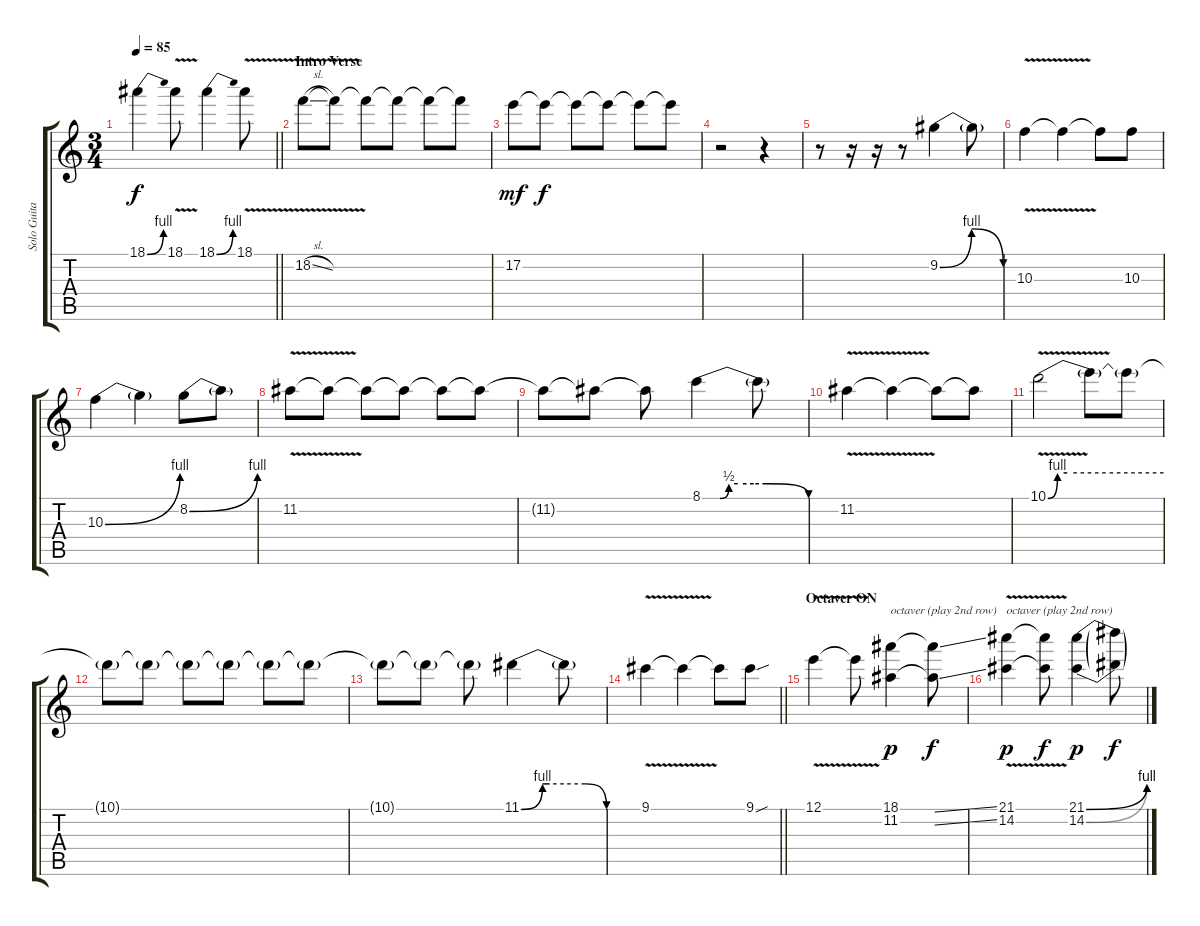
\track ("Solo Guitar" "Solo Guita") {instrument overdrivenguitar}
\staff {score tabs}
\tuning (E4 B3 G3 D3 A2 D2) {hide}
\ts (3 4)
\tempo 85
\clef g2
\barLineRight lightlight
\ks c
18.1{be (bend 0 0 60 4)}.4{dy f} 18.1{v}.8 18.1{be (bend 0 0 60 4)}.4 18.1{v}.8 |
\section ("" "Intro Verse")
18.2{v sl}.8 18.2{t}.8 18.2{t}.8 18.2{t}.8{volume 11} 18.2{t}.8 18.2{t}.8{volume 9} |
17.2.8{dy mf} 17.2{t}.8{dy f volume 7} 17.2{t}.8 17.2{t}.8{volume 5} 17.2{t}.8 17.2{t}.8{volume 3} |
r.2 r.4 |
r.8{volume 11 instrument overdrivenguitar} r.16 r.16 r.8 9.2{be (bendrelease 0 0 15 4 40 4 60 0)}.4 9.2{t}.8 |
10.3{v}.4 10.3{t}.4 10.3{t}.8 10.3.8 |
10.3{be (bend 0 0 60 4)}.4 10.3{t}.4 8.2{be (bend 0 0 60 4)}.8 8.2{t}.8 |
11.2{v}.8 11.2{t}.8{volume 11} 11.2{t}.8{volume 9} 11.2{t}.8{volume 7} 11.2{t}.8{volume 5} 11.2{t}.8{volume 4} |
11.2{t}.8{volume 3} 11.2{t}.8{volume 2} 11.2{t}.8 8.1{be (custom 0 0 10 0 15 2 20 2 29 2 36 2 60 0)}.4{volume 13} 8.1{t}.8 |
11.2{v}.4 11.2{t}.4 11.2{t}.8 11.2{t}.8 |
10.1{be (custom 0 0 5 4 10 4 30 4 60 4) v}.2 10.1{t}.8 10.1{t}.8{volume 11} |
10.1{t}.8{volume 10} 10.1{t}.8{volume 9} 10.1{t}.8{volume 8} 10.1{t}.8{volume 7} 10.1{t}.8{volume 6} 10.1{t}.8{volume 5} |
10.1{t}.8{volume 4} 10.1{t}.8{volume 3} 10.1{t}.8{volume 2} 11.1{be (custom 0 0 15 4 20 4 30 4 45 4 60 0)}.4{volume 13} 11.1{t}.8 |
\barLineRight lightlight
9.1{v}.4 9.1{t}.4 9.1{t}.8 9.1{sou}.8 |
\section ("" "Octaver ON")
12.1{v}.4 12.1{t}.8 (18.1 11.2).4{txt "octaver (play 2nd row)" dy p} (18.1{ss t} 11.2{ss t}).8{dy f} |
(21.1{v} 14.2).4{txt "octaver (play 2nd row)" dy p} (21.1{t} 14.2{t}).8{dy f} (21.1{be (bend 0 0 60 4)} 14.2{be (bend 0 0 60 4)}).4{dy p} (21.1{t} 14.2{t}).8{dy f}
